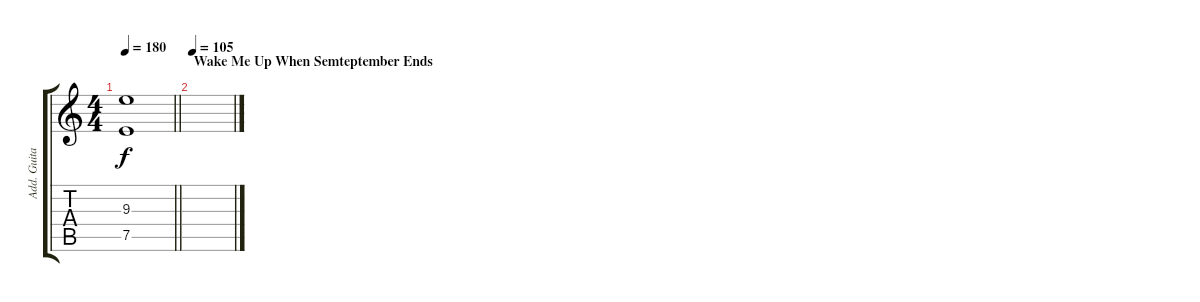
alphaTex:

\track ("Add. Guitar 2" "Add. Guita") {instrument distortionguitar}
\staff {score tabs}
\tuning (E4 B3 G3 D3 A2 E2) {hide}
\ts (4 4)
\tempo 180
\clef g2
\barLineRight lightlight
\ks c
(9.3{t} 7.5{t}).1{dy f} |
\section ("" "Wake Me Up When Semteptember Ends")
\tempo 105
